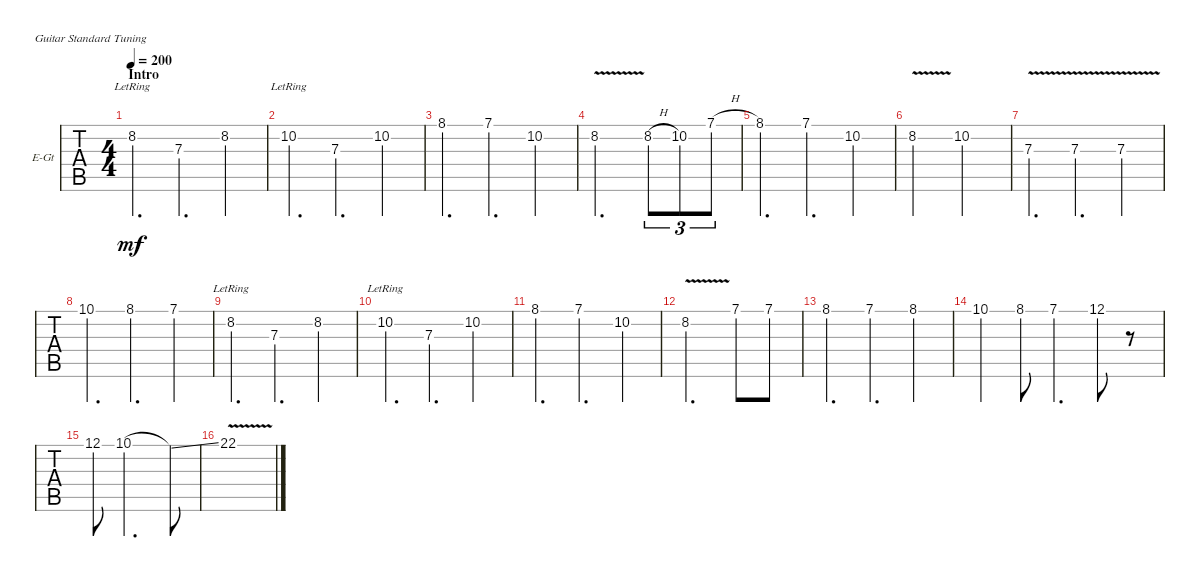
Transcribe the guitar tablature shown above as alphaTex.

\defaultSystemsLayout 4
\bracketExtendMode groupsimilarinstruments
\firstSystemTrackNameOrientation horizontal
\otherSystemsTrackNameOrientation horizontal
\track ("Matthew" "E-Gt") {instrument distortionguitar}
\staff {tabs}
\tuning (E4 B3 G3 D3 A2 E2)
\ts (4 4)
\section ("" "Intro")
\tempo 200
\clef g2
\ks c
8.2{lr}.4{d dy mf instrument distortionguitar} 7.3.4{d} 8.2.4 |
10.2{lr}.4{d} 7.3.4{d} 10.2.4 |
8.1.4{d} 7.1.4{d} 10.2.4 |
8.2{v}.2{d} 8.2{h}.8{tu (3 2)} 10.2.8{tu (3 2)} 7.1{h}.8{tu (3 2)} |
8.1.4{d} 7.1.4{d} 10.2.4 |
8.2{v}.2 10.2.2 |
7.3{v}.4{d} 7.3{v}.4{d} 7.3{v}.4 |
10.1.4{d} 8.1.4{d} 7.1.4 |
8.2{lr}.4{d} 7.3.4{d} 8.2.4 |
10.2{lr}.4{d} 7.3.4{d} 10.2.4 |
8.1.4{d} 7.1.4{d} 10.2.4 |
8.2{v}.2{d} 7.1.8 7.1.8 |
8.1.4{d} 7.1.4{d} 8.1.4 |
10.1.4 8.1.8 7.1.4{d} 12.1.8 r.8 |
12.1.8 10.1.2{d} 10.1{ss t}.8 |
22.1{v}.1
